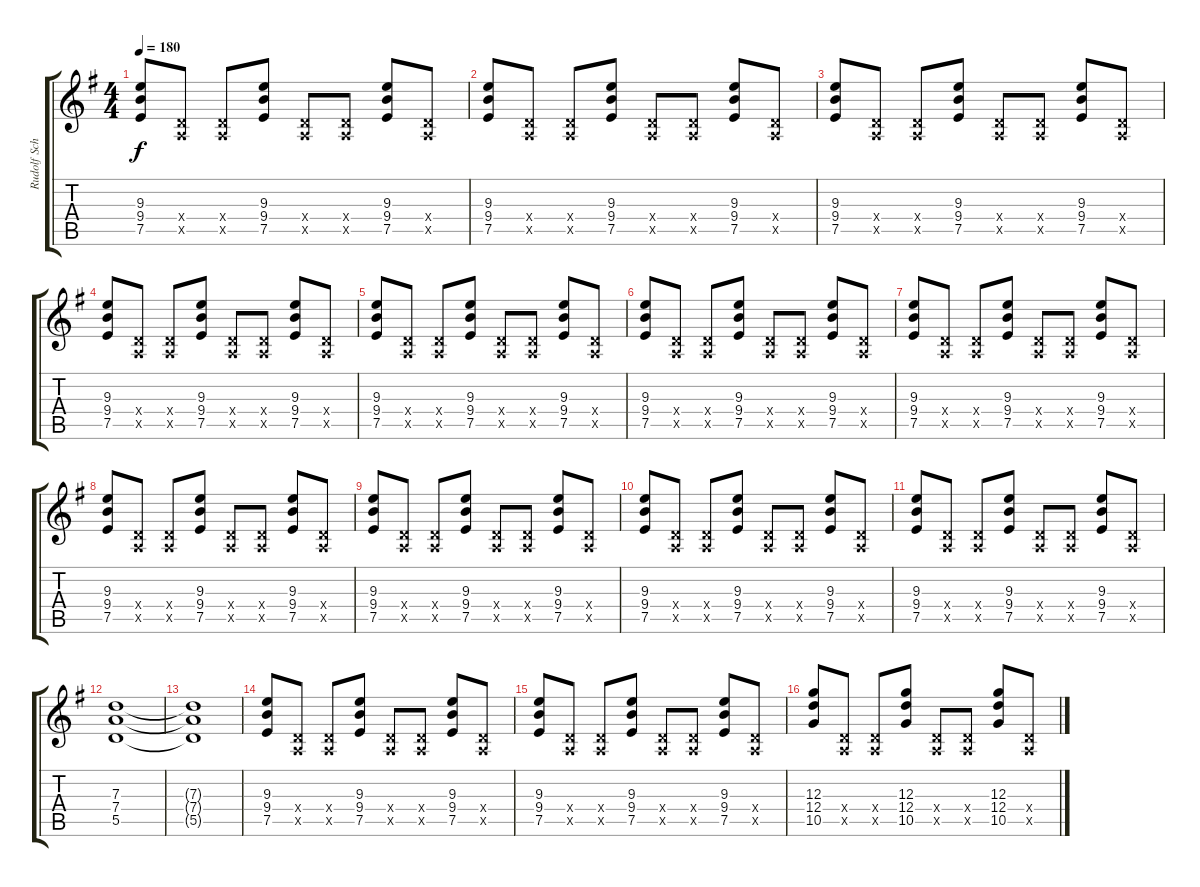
\track ("Rudolf Schenker" "Rudolf Sch") {instrument overdrivenguitar}
\staff {score tabs}
\tuning (E4 B3 G3 D3 A2 E2) {hide}
\ts (4 4)
\tempo 180
\clef g2
\ks eminor
(9.3 9.4 7.5).8{dy f instrument overdrivenguitar} (0.4{x} 0.5{x}).8 (0.4{x} 0.5{x}).8 (9.3 9.4 7.5).8 (0.4{x} 0.5{x}).8 (0.4{x} 0.5{x}).8 (9.3 9.4 7.5).8 (0.4{x} 0.5{x}).8 |
(9.3 9.4 7.5).8 (0.4{x} 0.5{x}).8 (0.4{x} 0.5{x}).8 (9.3 9.4 7.5).8 (0.4{x} 0.5{x}).8 (0.4{x} 0.5{x}).8 (9.3 9.4 7.5).8 (0.4{x} 0.5{x}).8 |
(9.3 9.4 7.5).8 (0.4{x} 0.5{x}).8 (0.4{x} 0.5{x}).8 (9.3 9.4 7.5).8 (0.4{x} 0.5{x}).8 (0.4{x} 0.5{x}).8 (9.3 9.4 7.5).8 (0.4{x} 0.5{x}).8 |
(9.3 9.4 7.5).8 (0.4{x} 0.5{x}).8 (0.4{x} 0.5{x}).8 (9.3 9.4 7.5).8 (0.4{x} 0.5{x}).8 (0.4{x} 0.5{x}).8 (9.3 9.4 7.5).8 (0.4{x} 0.5{x}).8 |
(9.3 9.4 7.5).8 (0.4{x} 0.5{x}).8 (0.4{x} 0.5{x}).8 (9.3 9.4 7.5).8 (0.4{x} 0.5{x}).8 (0.4{x} 0.5{x}).8 (9.3 9.4 7.5).8 (0.4{x} 0.5{x}).8 |
(9.3 9.4 7.5).8 (0.4{x} 0.5{x}).8 (0.4{x} 0.5{x}).8 (9.3 9.4 7.5).8 (0.4{x} 0.5{x}).8 (0.4{x} 0.5{x}).8 (9.3 9.4 7.5).8 (0.4{x} 0.5{x}).8 |
(9.3 9.4 7.5).8 (0.4{x} 0.5{x}).8 (0.4{x} 0.5{x}).8 (9.3 9.4 7.5).8 (0.4{x} 0.5{x}).8 (0.4{x} 0.5{x}).8 (9.3 9.4 7.5).8 (0.4{x} 0.5{x}).8 |
(9.3 9.4 7.5).8 (0.4{x} 0.5{x}).8 (0.4{x} 0.5{x}).8 (9.3 9.4 7.5).8 (0.4{x} 0.5{x}).8 (0.4{x} 0.5{x}).8 (9.3 9.4 7.5).8 (0.4{x} 0.5{x}).8 |
(9.3 9.4 7.5).8 (0.4{x} 0.5{x}).8 (0.4{x} 0.5{x}).8 (9.3 9.4 7.5).8 (0.4{x} 0.5{x}).8 (0.4{x} 0.5{x}).8 (9.3 9.4 7.5).8 (0.4{x} 0.5{x}).8 |
(9.3 9.4 7.5).8 (0.4{x} 0.5{x}).8 (0.4{x} 0.5{x}).8 (9.3 9.4 7.5).8 (0.4{x} 0.5{x}).8 (0.4{x} 0.5{x}).8 (9.3 9.4 7.5).8 (0.4{x} 0.5{x}).8 |
(9.3 9.4 7.5).8 (0.4{x} 0.5{x}).8 (0.4{x} 0.5{x}).8 (9.3 9.4 7.5).8 (0.4{x} 0.5{x}).8 (0.4{x} 0.5{x}).8 (9.3 9.4 7.5).8 (0.4{x} 0.5{x}).8 |
(7.3 7.4 5.5).1 |
(7.3{t} 7.4{t} 5.5{t}).1 |
(9.3 9.4 7.5).8 (0.4{x} 0.5{x}).8 (0.4{x} 0.5{x}).8 (9.3 9.4 7.5).8 (0.4{x} 0.5{x}).8 (0.4{x} 0.5{x}).8 (9.3 9.4 7.5).8 (0.4{x} 0.5{x}).8 |
(9.3 9.4 7.5).8 (0.4{x} 0.5{x}).8 (0.4{x} 0.5{x}).8 (9.3 9.4 7.5).8 (0.4{x} 0.5{x}).8 (0.4{x} 0.5{x}).8 (9.3 9.4 7.5).8 (0.4{x} 0.5{x}).8 |
(12.3 12.4 10.5).8 (0.4{x} 0.5{x}).8 (0.4{x} 0.5{x}).8 (12.3 12.4 10.5).8 (0.4{x} 0.5{x}).8 (0.4{x} 0.5{x}).8 (12.3 12.4 10.5).8 (0.4{x} 0.5{x}).8
